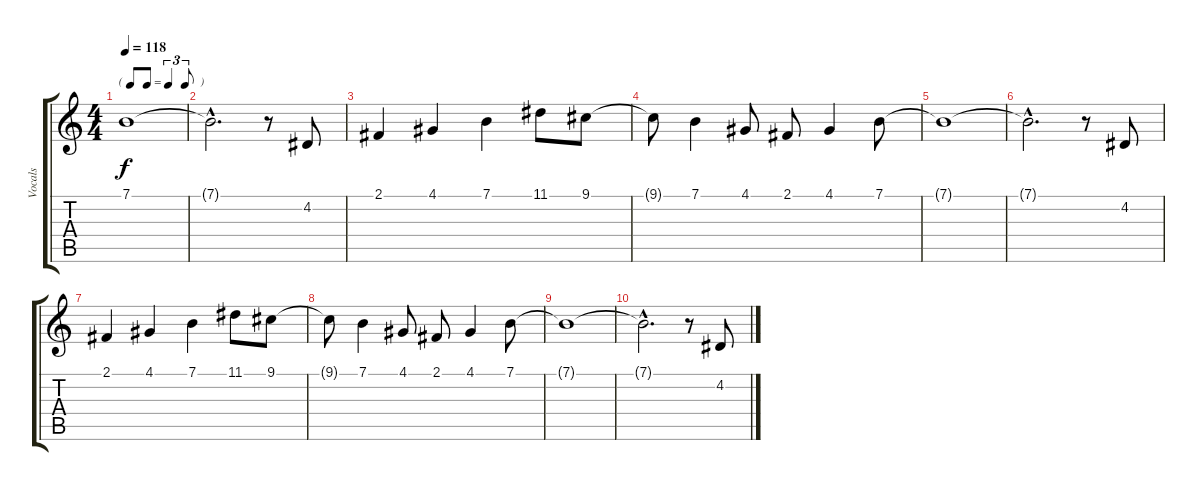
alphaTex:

\track ("Vocals" "Vocals") {instrument altosax}
\staff {score tabs}
\tuning (E4 B3 G3 D3 A2 E2) {hide}
\ts (4 4)
\tf triplet8th
\tempo 118
\clef g2
\ks c
7.1{t}.1{dy f} |
7.1{hac t}.2{d} r.8 4.2.8 |
2.1.4 4.1.4 7.1.4 11.1.8 9.1.8 |
9.1{t}.8 7.1.4 4.1.8 2.1.8 4.1.4 7.1.8 |
7.1{t}.1 |
7.1{hac t}.2{d volume 13} r.8 4.2.8 |
2.1.4{volume 10} 4.1.4 7.1.4 11.1.8 9.1.8 |
9.1{t}.8{volume 7} 7.1.4 4.1.8 2.1.8 4.1.4 7.1.8 |
7.1{t}.1{volume 4} |
7.1{hac t}.2{d volume 1} r.8 4.2.8
